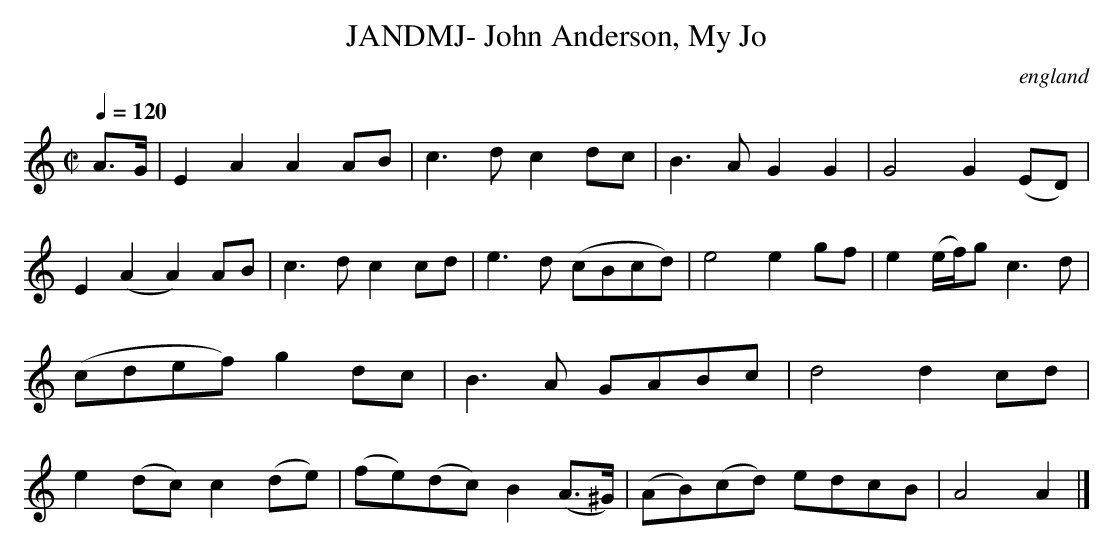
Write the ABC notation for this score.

X:1
T:JANDMJ- John Anderson, My Jo
O:england
Q:1/4=120
L:1/4
M:C|
K:Am
A3/4G/4|EAAA/B/|c3/2 d/cd/c/|B3/2 A/GG|G2G(E/D/)|E(AA)A/B/|\
c3/2 d/cc/d/|e3/2 d/ (c/B/c/d/)|e2eg/f/|e(e/4f/4)g/ c3/2 d/|\
(c/d/e/f/)gd/c/|B3/2 A/ G/A/B/c/|d2dc/d/|e(d/c/)c(d/e/)|\
(f/e/)(d/c/)B(A3/4^G/4)|(A/B/)(c/d/) e/d/c/B/|A2A|]
